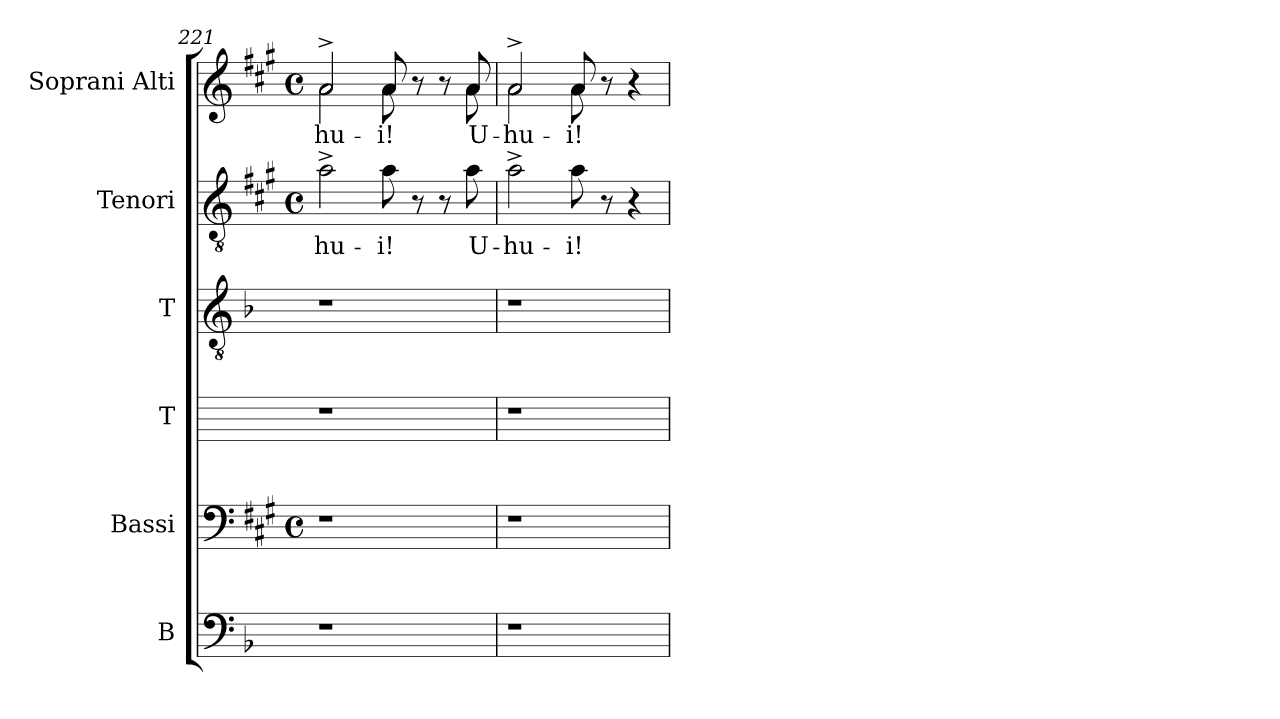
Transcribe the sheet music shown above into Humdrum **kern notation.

**kern	**kern	**kern	**kern	**kern	**text	**kern	**text
*part6	*part5	*part4	*part3	*part2	*part2	*part1	*part1
*staff6	*staff5	*staff4	*staff3	*staff2	*staff2	*staff1	*staff1
*I"B	*I"Bassi	*I"T	*I"T	*I"Tenori	*	*I"Soprani  Alti	*
*I'B	*I'B	*I'T	*I'T	*I'T	*	*I'S  A	*
!!LO:LB:g=z
*clefF4	*clefF4	*	*clefGv2	*clefGv2	*	*clefG2	*
*k[b-]	*k[f#c#g#]	*	*k[b-]	*k[f#c#g#]	*	*k[f#c#g#]	*
*F:	*A:	*	*F:	*A:	*	*A:	*
*	*M4/4	*	*	*M4/4	*	*M4/4	*
*	*met(c)	*	*	*met(c)	*	*met(c)	*
=221	=221	=221	=221	=221	=221	=221	=221
!	!	!	!	!	!LO:LY:b:cj	!	!LO:LY:b:cj
*	*	*	*	*	*	*^	*
1r	1r	1r	1r	2a^>\	-hu-	2a^>/	2a\	-hu-
!	!	!	!	!	!LO:LY:b:cj	!	!	!LO:LY:b:cj
.	.	.	.	8a\	-i!	8a/	8a\	-i!
.	.	.	.	8r	.	8r	4ryy	.
.	.	.	.	8r	.	8r	.	.
!	!	!	!	!	!LO:LY:b:cj	!	!	!LO:LY:b:cj
.	.	.	.	8a\	U-	8a/	8a\	U-
=222	=222	=222	=222	=222	=222	=222	=222	=222
!	!	!	!	!	!LO:LY:b:cj	!	!	!LO:LY:b:cj
1r	1r	1r	1r	2a^>\	-hu-	2a^>/	2a\	-hu-
!	!	!	!	!	!LO:LY:b:cj	!	!	!LO:LY:b:cj
.	.	.	.	8a\	-i!	8a/	8a\	-i!
.	.	.	.	8r	.	8r	4.ryy	.
.	.	.	.	4r	.	4r	.	.
*	*	*	*	*	*	*v	*v	*
=	=	=	=	=	=	=	=
*-	*-	*-	*-	*-	*-	*-	*-
